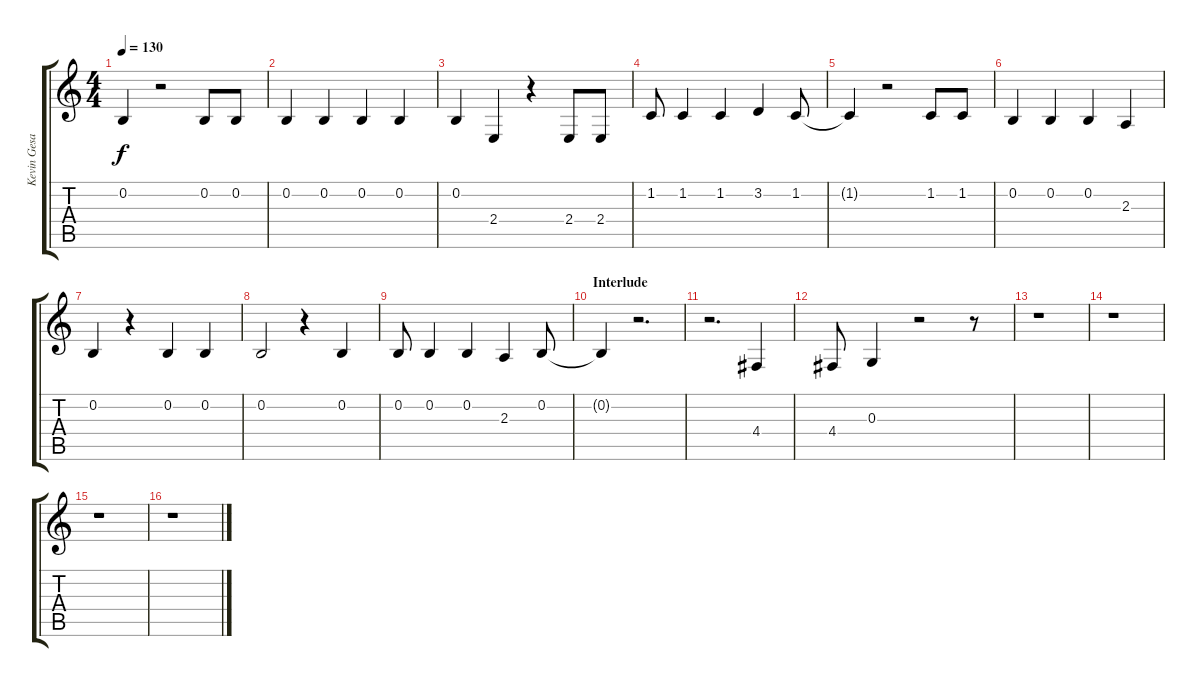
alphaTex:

\track ("Kevin Gesang" "Kevin Gesa") {instrument tenorsax}
\staff {score tabs}
\tuning (E4 B3 G3 D3 A2 E2) {hide}
\ts (4 4)
\tempo 130
\clef g2
\ks c
0.2.4{dy f} r.2 0.2.8 0.2.8 |
0.2.4 0.2.4 0.2.4 0.2.4 |
0.2.4 2.4.4 r.4 2.4.8 2.4.8 |
1.2.8 1.2.4 1.2.4 3.2.4 1.2.8 |
1.2{t}.4 r.2 1.2.8 1.2.8 |
0.2.4 0.2.4 0.2.4 2.3.4 |
0.2.4 r.4 0.2.4 0.2.4 |
0.2.2 r.4 0.2.4 |
0.2.8 0.2.4 0.2.4 2.3.4 0.2.8 |
\section ("" "Interlude")
0.2{t}.4 r.2{d} |
r.2{d} 4.4.4 |
4.4.8 0.3.4 r.2 r.8 |
r.1 |
r.1 |
r.1 |
r.1
